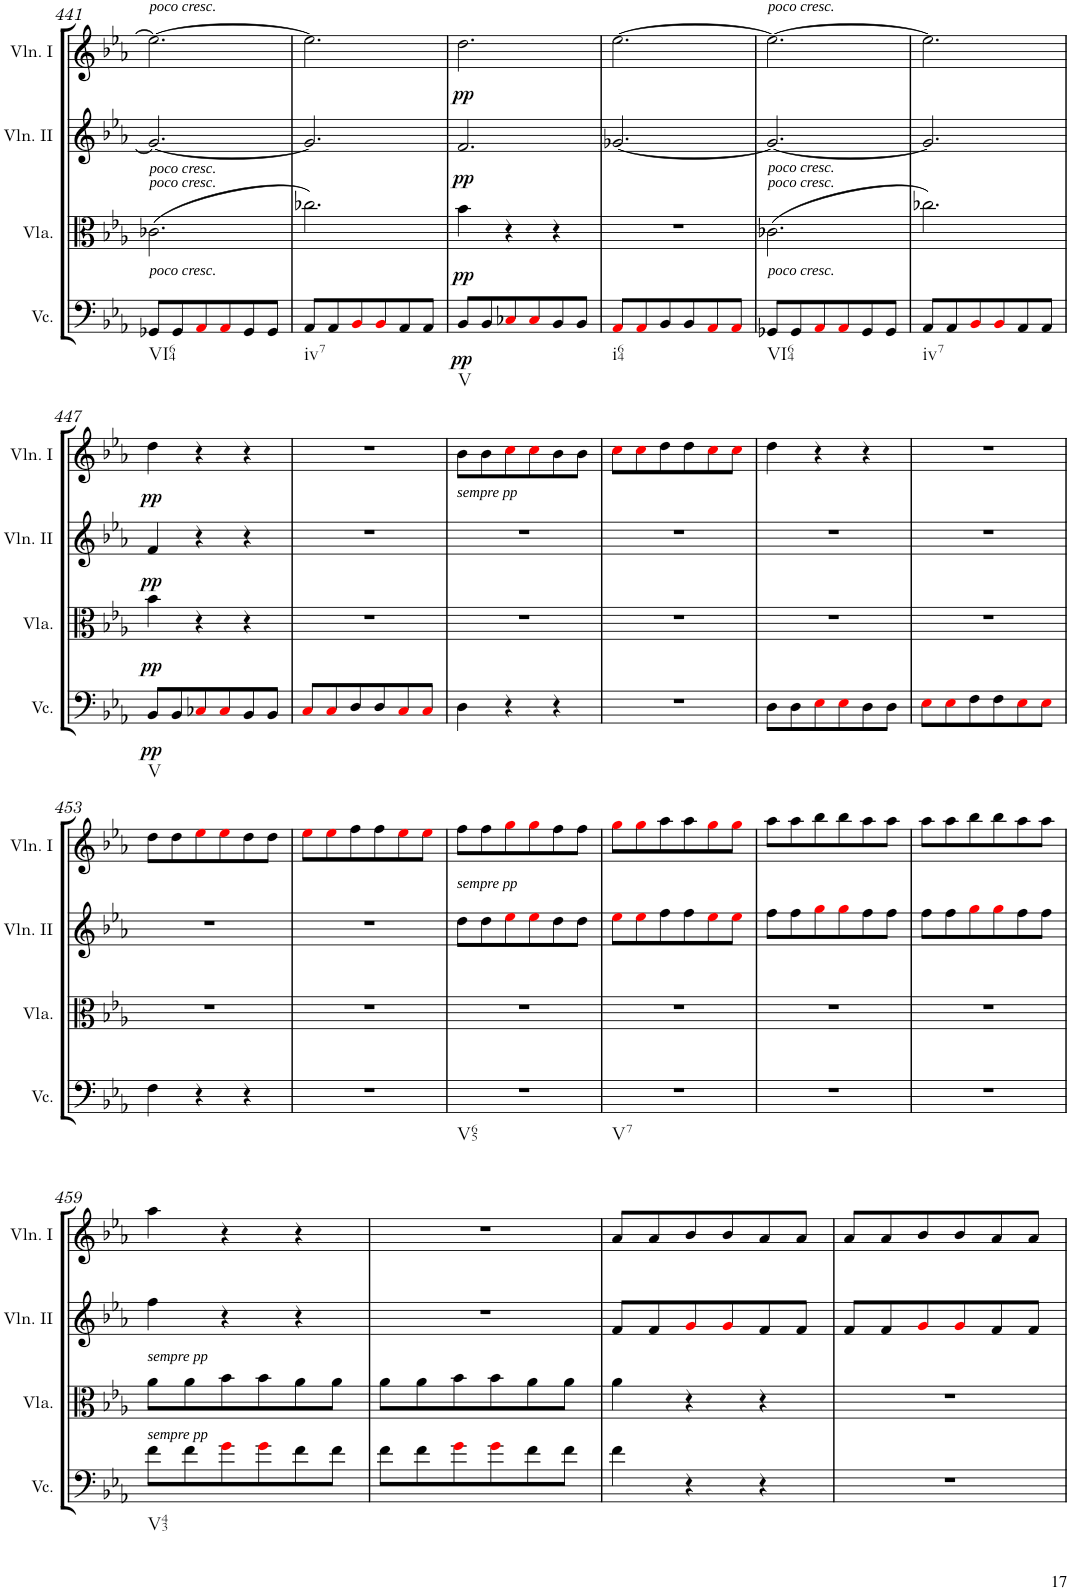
**kern	**dynam	**kern	**dynam	**kern	**dynam	**kern	**dynam
*part4	*part4	*part3	*part3	*part2	*part2	*part1	*part1
*staff4	*staff4	*staff3	*staff3	*staff2	*staff2	*staff1	*staff1
*I"Violoncello	*	*I"Viola	*	*I"Violin II	*	*I"Violin I	*
*I'Vc.	*	*I'Vla.	*	*I'Vln. II	*	*I'Vln. I	*
!!LO:PB:g=z
*clefF4	*	*clefC3	*	*clefG2	*	*clefG2	*
*k[b-e-a-]	*	*k[b-e-a-]	*	*k[b-e-a-]	*	*k[b-e-a-]	*
*c:	*	*c:	*	*c:	*	*c:	*
*M3/4	*	*M3/4	*	*M3/4	*	*M3/4	*
=441	=441	=441	=441	=441	=441	=441	=441
!	!	!	!	!	!	!LO:TX:a:i:t=poco cresc.	!
!	!	!	!	!LO:TX:b:i:t=poco cresc.	!	!	!
!	!	!LO:TX:a:i:t=poco cresc.	!	!	!	!	!
!LO:TX:a:i:t=poco cresc.	!	!	!	!	!	!	!
!LO:TX:b:t=VI64	!	!	!	!	!	!	!
8GG-X/L	.	(2.c-X\	.	2.g-/_	.	2.ee-\_	.
8GG-/	.	.	.	.	.	.	.
8AA-i/	.	.	.	.	.	.	.
8AA-i/	.	.	.	.	.	.	.
8GG-/	.	.	.	.	.	.	.
8GG-/J	.	.	.	.	.	.	.
=442	=442	=442	=442	=442	=442	=442	=442
!LO:TX:b:t=iv7	!	!	!	!	!	!	!
8AA-/L	.	2.cc-X\)	.	2.g-/]	.	2.ee-\]	.
8AA-/	.	.	.	.	.	.	.
8BB-i/	.	.	.	.	.	.	.
8BB-i/	.	.	.	.	.	.	.
8AA-/	.	.	.	.	.	.	.
8AA-/J	.	.	.	.	.	.	.
=443	=443	=443	=443	=443	=443	=443	=443
!LO:TX:b:t=V	!	!	!	!	!	!	!
!	!LO:DY:b	!	!LO:DY:b	!	!LO:DY:b	!	!LO:DY:b
8BB-/L	pp	4b-\	pp	2.f/	pp	2.dd\	pp
8BB-/	.	.	.	.	.	.	.
8C-Xi/	.	4r	.	.	.	.	.
8C-i/	.	.	.	.	.	.	.
8BB-/	.	4r	.	.	.	.	.
8BB-/J	.	.	.	.	.	.	.
=444	=444	=444	=444	=444	=444	=444	=444
!LO:TX:b:t=i64	!	!	!	!	!	!	!
8AA-i/L	.	2.r	.	[2.g-X/	.	[2.ee-\	.
8AA-i/	.	.	.	.	.	.	.
8BB-/	.	.	.	.	.	.	.
8BB-/	.	.	.	.	.	.	.
8AA-i/	.	.	.	.	.	.	.
8AA-i/J	.	.	.	.	.	.	.
=445	=445	=445	=445	=445	=445	=445	=445
!	!	!	!	!	!	!LO:TX:a:i:t=poco cresc.	!
!	!	!	!	!LO:TX:b:i:t=poco cresc.	!	!	!
!	!	!LO:TX:a:i:t=poco cresc.	!	!	!	!	!
!LO:TX:a:i:t=poco cresc.	!	!	!	!	!	!	!
!LO:TX:b:t=VI64	!	!	!	!	!	!	!
8GG-X/L	.	(2.c-X\	.	2.g-/_	.	2.ee-\_	.
8GG-/	.	.	.	.	.	.	.
8AA-i/	.	.	.	.	.	.	.
8AA-i/	.	.	.	.	.	.	.
8GG-/	.	.	.	.	.	.	.
8GG-/J	.	.	.	.	.	.	.
=446	=446	=446	=446	=446	=446	=446	=446
!LO:TX:b:t=iv7	!	!	!	!	!	!	!
8AA-/L	.	2.cc-X\)	.	2.g-/]	.	2.ee-\]	.
8AA-/	.	.	.	.	.	.	.
8BB-i/	.	.	.	.	.	.	.
8BB-i/	.	.	.	.	.	.	.
8AA-/	.	.	.	.	.	.	.
8AA-/J	.	.	.	.	.	.	.
!!LO:LB:g=z
=447	=447	=447	=447	=447	=447	=447	=447
!LO:TX:b:t=V	!	!	!	!	!	!	!
!	!LO:DY:b	!	!LO:DY:b	!	!LO:DY:b	!	!LO:DY:b
8BB-/L	pp	4b-\	pp	4f/	pp	4dd\	pp
8BB-/	.	.	.	.	.	.	.
8C-Xi/	.	4r	.	4r	.	4r	.
8C-i/	.	.	.	.	.	.	.
8BB-/	.	4r	.	4r	.	4r	.
8BB-/J	.	.	.	.	.	.	.
=448	=448	=448	=448	=448	=448	=448	=448
8Ci/L	.	2.r	.	2.r	.	2.r	.
8Ci/	.	.	.	.	.	.	.
8D/	.	.	.	.	.	.	.
8D/	.	.	.	.	.	.	.
8Ci/	.	.	.	.	.	.	.
8Ci/J	.	.	.	.	.	.	.
=449	=449	=449	=449	=449	=449	=449	=449
!	!	!	!	!LO:TX:a:i:t=sempre pp	!	!	!
4D\	.	2.r	.	2.r	.	8b-\L	.
.	.	.	.	.	.	8b-\	.
4r	.	.	.	.	.	8cci\	.
.	.	.	.	.	.	8cci\	.
4r	.	.	.	.	.	8b-\	.
.	.	.	.	.	.	8b-\J	.
=450	=450	=450	=450	=450	=450	=450	=450
2.r	.	2.r	.	2.r	.	8cci\L	.
.	.	.	.	.	.	8cci\	.
.	.	.	.	.	.	8dd\	.
.	.	.	.	.	.	8dd\	.
.	.	.	.	.	.	8cci\	.
.	.	.	.	.	.	8cci\J	.
=451	=451	=451	=451	=451	=451	=451	=451
8D\L	.	2.r	.	2.r	.	4dd\	.
8D\	.	.	.	.	.	.	.
8E-i\	.	.	.	.	.	4r	.
8E-i\	.	.	.	.	.	.	.
8D\	.	.	.	.	.	4r	.
8D\J	.	.	.	.	.	.	.
=452	=452	=452	=452	=452	=452	=452	=452
8E-i\L	.	2.r	.	2.r	.	2.r	.
8E-i\	.	.	.	.	.	.	.
8F\	.	.	.	.	.	.	.
8F\	.	.	.	.	.	.	.
8E-i\	.	.	.	.	.	.	.
8E-i\J	.	.	.	.	.	.	.
!!LO:LB:g=z
=453	=453	=453	=453	=453	=453	=453	=453
4F\	.	2.r	.	2.r	.	8dd\L	.
.	.	.	.	.	.	8dd\	.
4r	.	.	.	.	.	8ee-i\	.
.	.	.	.	.	.	8ee-i\	.
4r	.	.	.	.	.	8dd\	.
.	.	.	.	.	.	8dd\J	.
=454	=454	=454	=454	=454	=454	=454	=454
2.r	.	2.r	.	2.r	.	8ee-i\L	.
.	.	.	.	.	.	8ee-i\	.
.	.	.	.	.	.	8ff\	.
.	.	.	.	.	.	8ff\	.
.	.	.	.	.	.	8ee-i\	.
.	.	.	.	.	.	8ee-i\J	.
=455	=455	=455	=455	=455	=455	=455	=455
!	!	!	!	!LO:TX:a:i:t=sempre pp	!	!	!
!LO:TX:b:t=V65	!	!	!	!	!	!	!
2.r	.	2.r	.	8dd\L	.	8ff\L	.
.	.	.	.	8dd\	.	8ff\	.
.	.	.	.	8ee-i\	.	8ggi\	.
.	.	.	.	8ee-i\	.	8ggi\	.
.	.	.	.	8dd\	.	8ff\	.
.	.	.	.	8dd\J	.	8ff\J	.
=456	=456	=456	=456	=456	=456	=456	=456
!LO:TX:b:t=V7	!	!	!	!	!	!	!
2.r	.	2.r	.	8ee-i\L	.	8ggi\L	.
.	.	.	.	8ee-i\	.	8ggi\	.
.	.	.	.	8ff\	.	8aa-\	.
.	.	.	.	8ff\	.	8aa-\	.
.	.	.	.	8ee-i\	.	8ggi\	.
.	.	.	.	8ee-i\J	.	8ggi\J	.
=457	=457	=457	=457	=457	=457	=457	=457
2.r	.	2.r	.	8ff\L	.	8aa-\L	.
.	.	.	.	8ff\	.	8aa-\	.
.	.	.	.	8ggi\	.	8bb-\	.
.	.	.	.	8ggi\	.	8bb-\	.
.	.	.	.	8ff\	.	8aa-\	.
.	.	.	.	8ff\J	.	8aa-\J	.
=458	=458	=458	=458	=458	=458	=458	=458
2.r	.	2.r	.	8ff\L	.	8aa-\L	.
.	.	.	.	8ff\	.	8aa-\	.
.	.	.	.	8ggi\	.	8bb-\	.
.	.	.	.	8ggi\	.	8bb-\	.
.	.	.	.	8ff\	.	8aa-\	.
.	.	.	.	8ff\J	.	8aa-\J	.
!!LO:LB:g=z
=459	=459	=459	=459	=459	=459	=459	=459
!	!	!LO:TX:a:i:t=sempre pp	!	!	!	!	!
!LO:TX:a:i:t=sempre pp	!	!	!	!	!	!	!
!LO:TX:b:t=V43	!	!	!	!	!	!	!
8f\L	.	8a-\L	.	4ff\	.	4aa-\	.
8f\	.	8a-\	.	.	.	.	.
8gi\	.	8b-\	.	4r	.	4r	.
8gi\	.	8b-\	.	.	.	.	.
8f\	.	8a-\	.	4r	.	4r	.
8f\J	.	8a-\J	.	.	.	.	.
=460	=460	=460	=460	=460	=460	=460	=460
8f\L	.	8a-\L	.	2.r	.	2.r	.
8f\	.	8a-\	.	.	.	.	.
8gi\	.	8b-\	.	.	.	.	.
8gi\	.	8b-\	.	.	.	.	.
8f\	.	8a-\	.	.	.	.	.
8f\J	.	8a-\J	.	.	.	.	.
=461	=461	=461	=461	=461	=461	=461	=461
4f\	.	4a-\	.	8f/L	.	8a-/L	.
.	.	.	.	8f/	.	8a-/	.
4r	.	4r	.	8gi/	.	8b-/	.
.	.	.	.	8gi/	.	8b-/	.
4r	.	4r	.	8f/	.	8a-/	.
.	.	.	.	8f/J	.	8a-/J	.
=462	=462	=462	=462	=462	=462	=462	=462
2.r	.	2.r	.	8f/L	.	8a-/L	.
.	.	.	.	8f/	.	8a-/	.
.	.	.	.	8gi/	.	8b-/	.
.	.	.	.	8gi/	.	8b-/	.
.	.	.	.	8f/	.	8a-/	.
.	.	.	.	8f/J	.	8a-/J	.
=	=	=	=	=	=	=	=
*-	*-	*-	*-	*-	*-	*-	*-
